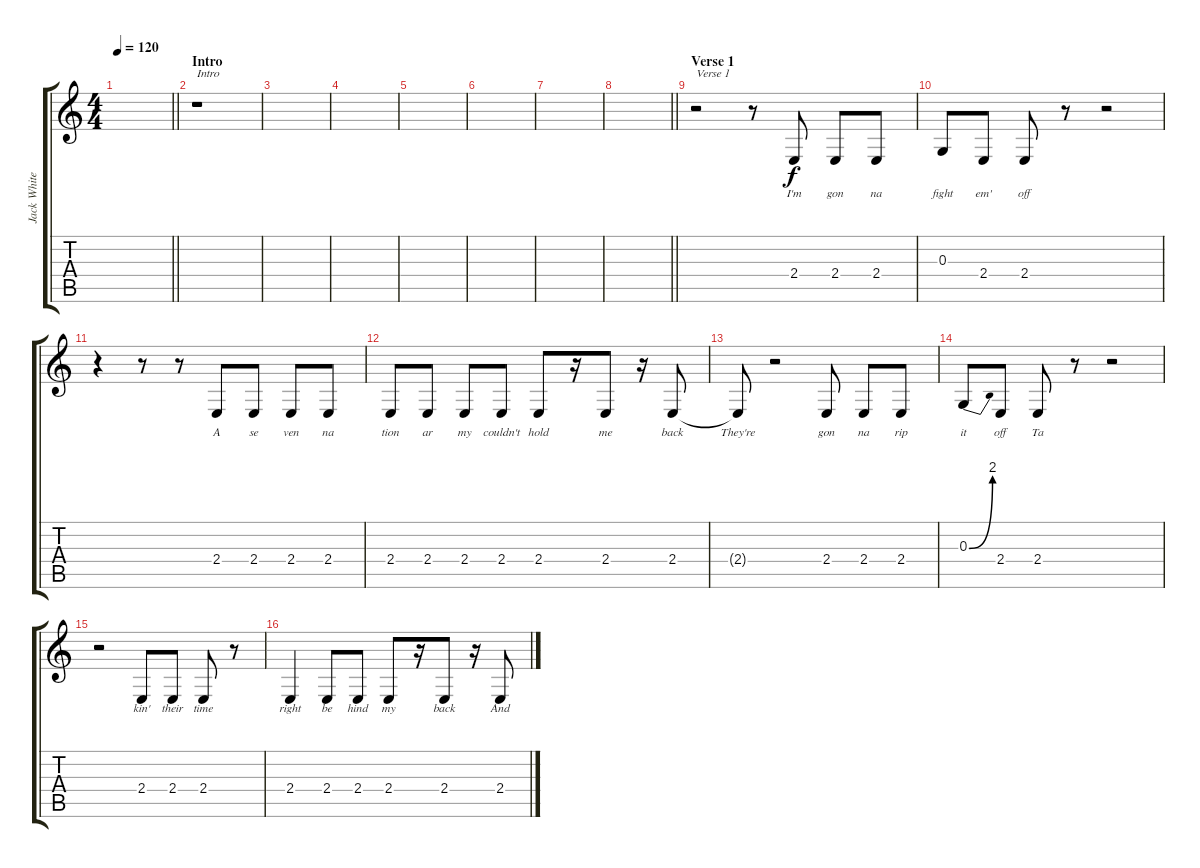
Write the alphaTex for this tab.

\track ("Jack White Voice" "Jack White") {instrument cello}
\staff {score tabs}
\tuning (E4 B3 G3 D3 A2 E2) {hide}
\ts (4 4)
\tempo 120
\clef g2
\barLineRight lightlight
\ks c
|
\section ("" "Intro")
r.1{txt "Intro"} |
|
|
|
|
|
\barLineRight lightlight
|
\section ("" "Verse 1")
r.2{txt "Verse 1"} r.8 2.4.8{lyrics (0 "I'm") lyrics (1 "") lyrics (2 "") lyrics (3 "") lyrics (4 "")} 2.4.8{lyrics (0 "gon") lyrics (1 "") lyrics (2 "") lyrics (3 "") lyrics (4 "")} 2.4.8{lyrics (0 "na") lyrics (1 "") lyrics (2 "") lyrics (3 "") lyrics (4 "")} |
0.3.8{lyrics (0 "fight") lyrics (1 "") lyrics (2 "") lyrics (3 "") lyrics (4 "")} 2.4.8{lyrics (0 "em'") lyrics (1 "") lyrics (2 "") lyrics (3 "") lyrics (4 "")} 2.4.8{lyrics (0 "off") lyrics (1 "") lyrics (2 "") lyrics (3 "") lyrics (4 "")} r.8 r.2 |
r.4 r.8 r.8 2.4.8{lyrics (0 "A") lyrics (1 "") lyrics (2 "") lyrics (3 "") lyrics (4 "")} 2.4.8{lyrics (0 "se") lyrics (1 "") lyrics (2 "") lyrics (3 "") lyrics (4 "")} 2.4.8{lyrics (0 "ven") lyrics (1 "") lyrics (2 "") lyrics (3 "") lyrics (4 "")} 2.4.8{lyrics (0 "na") lyrics (1 "") lyrics (2 "") lyrics (3 "") lyrics (4 "")} |
2.4.8{lyrics (0 "tion") lyrics (1 "") lyrics (2 "") lyrics (3 "") lyrics (4 "")} 2.4.8{lyrics (0 "ar") lyrics (1 "") lyrics (2 "") lyrics (3 "") lyrics (4 "")} 2.4.8{lyrics (0 "my") lyrics (1 "") lyrics (2 "") lyrics (3 "") lyrics (4 "")} 2.4.8{lyrics (0 "couldn't") lyrics (1 "") lyrics (2 "") lyrics (3 "") lyrics (4 "")} 2.4.8{lyrics (0 "hold") lyrics (1 "") lyrics (2 "") lyrics (3 "") lyrics (4 "")} r.16 2.4.8{lyrics (0 "me") lyrics (1 "") lyrics (2 "") lyrics (3 "") lyrics (4 "")} r.16 2.4.8{lyrics (0 "back") lyrics (1 "") lyrics (2 "") lyrics (3 "") lyrics (4 "")} |
2.4{t}.8{lyrics (0 "They're") lyrics (1 "") lyrics (2 "") lyrics (3 "") lyrics (4 "")} r.2 2.4.8{lyrics (0 "gon") lyrics (1 "") lyrics (2 "") lyrics (3 "") lyrics (4 "")} 2.4.8{lyrics (0 "na") lyrics (1 "") lyrics (2 "") lyrics (3 "") lyrics (4 "")} 2.4.8{lyrics (0 "rip") lyrics (1 "") lyrics (2 "") lyrics (3 "") lyrics (4 "")} |
0.3{be (bend 0 0 60 8)}.8{lyrics (0 "it") lyrics (1 "") lyrics (2 "") lyrics (3 "") lyrics (4 "")} 2.4.8{lyrics (0 "off") lyrics (1 "") lyrics (2 "") lyrics (3 "") lyrics (4 "")} 2.4.8{lyrics (0 "Ta") lyrics (1 "") lyrics (2 "") lyrics (3 "") lyrics (4 "")} r.8 r.2 |
r.2 2.4.8{lyrics (0 "kin'") lyrics (1 "") lyrics (2 "") lyrics (3 "") lyrics (4 "")} 2.4.8{lyrics (0 "their") lyrics (1 "") lyrics (2 "") lyrics (3 "") lyrics (4 "")} 2.4.8{lyrics (0 "time") lyrics (1 "") lyrics (2 "") lyrics (3 "") lyrics (4 "")} r.8 |
2.4.4{lyrics (0 "right") lyrics (1 "") lyrics (2 "") lyrics (3 "") lyrics (4 "")} 2.4.8{lyrics (0 "be") lyrics (1 "") lyrics (2 "") lyrics (3 "") lyrics (4 "")} 2.4.8{lyrics (0 "hind") lyrics (1 "") lyrics (2 "") lyrics (3 "") lyrics (4 "")} 2.4.8{lyrics (0 "my") lyrics (1 "") lyrics (2 "") lyrics (3 "") lyrics (4 "")} r.16 2.4.8{lyrics (0 "back") lyrics (1 "") lyrics (2 "") lyrics (3 "") lyrics (4 "")} r.16 2.4.8{lyrics (0 "And") lyrics (1 "") lyrics (2 "") lyrics (3 "") lyrics (4 "")}
